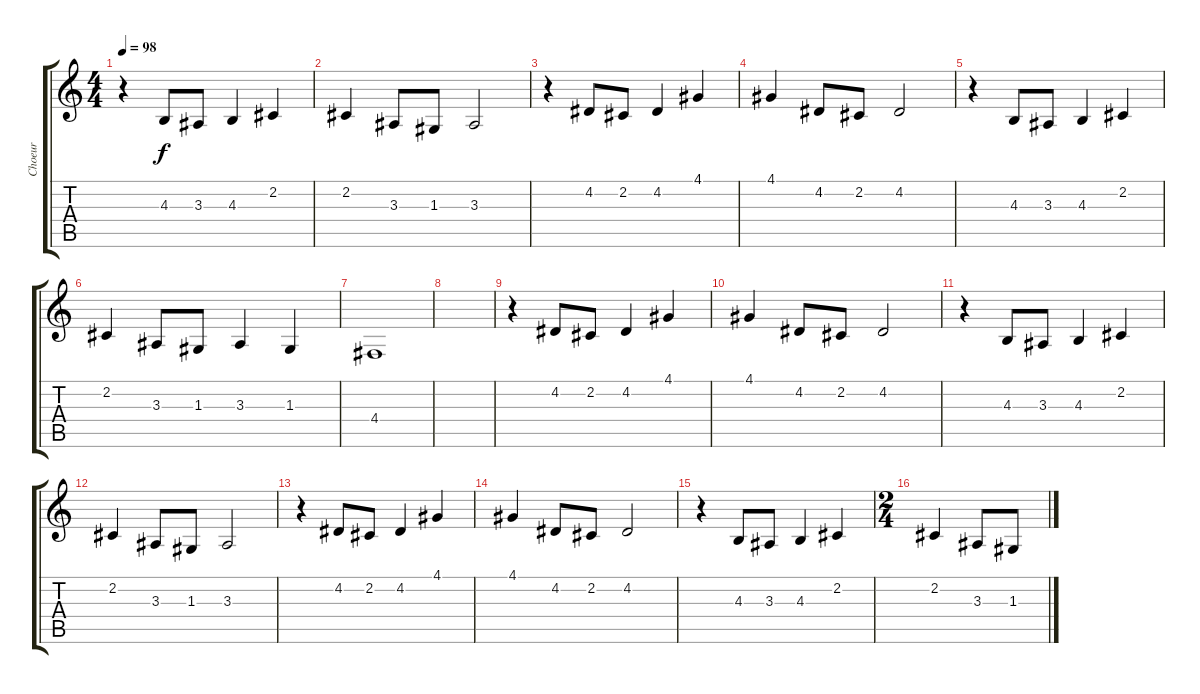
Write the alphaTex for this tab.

\track ("Choeur" "Choeur") {instrument choiraahs}
\staff {score tabs}
\tuning (E4 B3 G3 D3 A2 E2) {hide}
\ts (4 4)
\tempo 98
\clef g2
\ks c
r.4{dy f} 4.3.8 3.3.8 4.3.4 2.2.4 |
2.2.4 3.3.8 1.3.8 3.3.2 |
r.4 4.2.8 2.2.8 4.2.4 4.1.4 |
4.1.4 4.2.8 2.2.8 4.2.2 |
r.4 4.3.8 3.3.8 4.3.4 2.2.4 |
2.2.4 3.3.8 1.3.8 3.3.4 1.3.4 |
4.4.1 |
|
r.4 4.2.8 2.2.8 4.2.4 4.1.4 |
4.1.4 4.2.8 2.2.8 4.2.2 |
r.4 4.3.8 3.3.8 4.3.4 2.2.4 |
2.2.4 3.3.8 1.3.8 3.3.2 |
r.4 4.2.8 2.2.8 4.2.4 4.1.4 |
4.1.4 4.2.8 2.2.8 4.2.2 |
r.4 4.3.8 3.3.8 4.3.4 2.2.4 |
\ts (2 4)
2.2.4 3.3.8 1.3.8
